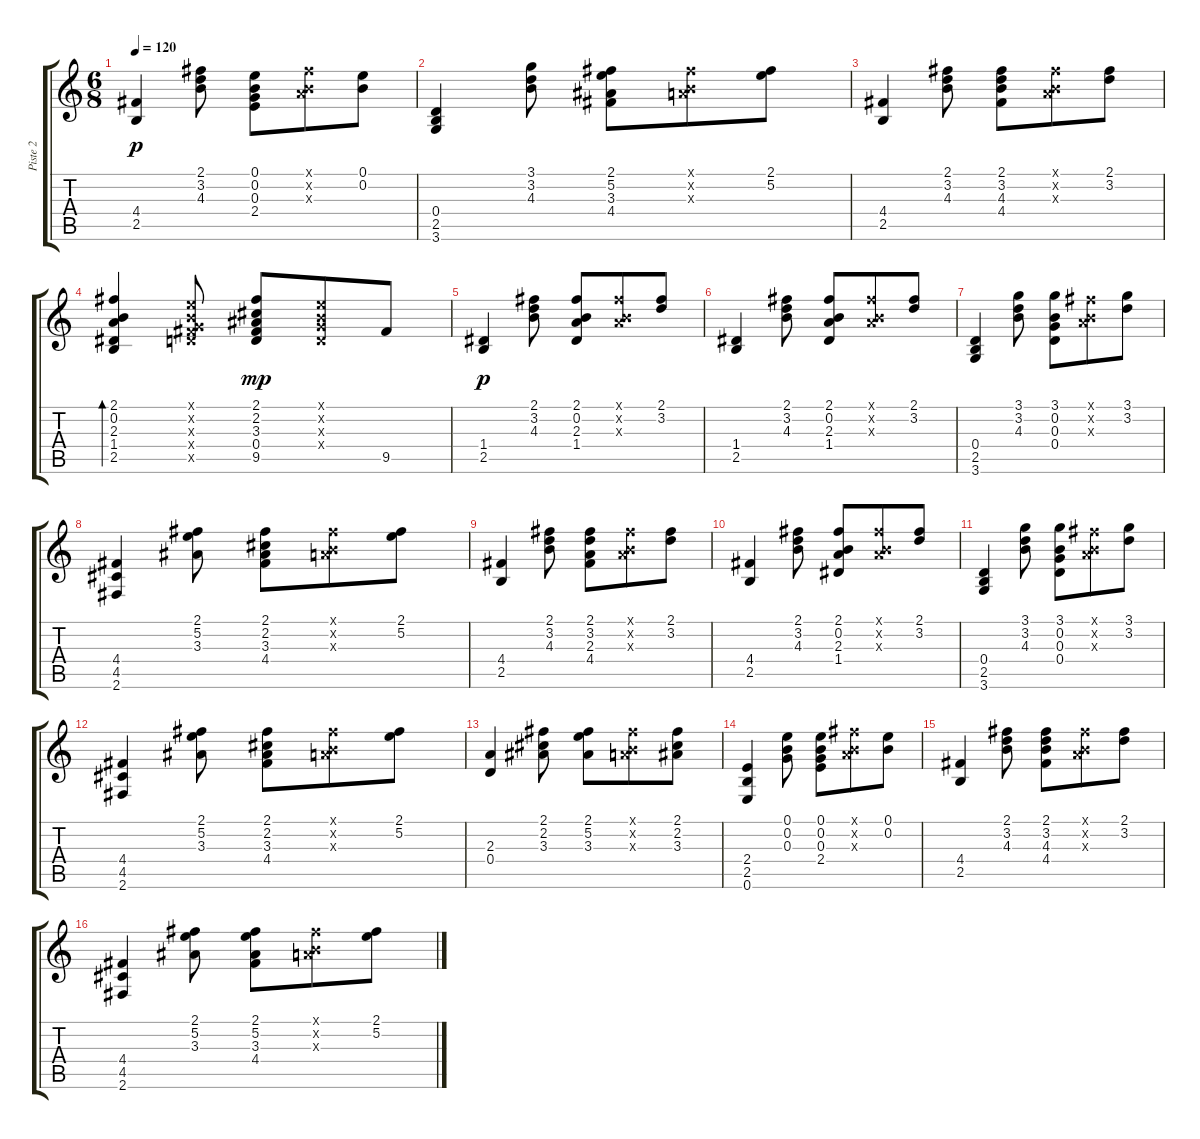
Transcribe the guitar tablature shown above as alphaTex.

\track ("Piste 2" "Piste 2") {instrument electricguitarmuted}
\staff {score tabs}
\tuning (E4 B3 G3 D3 A2 E2) {hide}
\ts (6 8)
\tempo 120
\clef g2
\ks c
(4.4 2.5).4{dy p} (2.1 3.2 4.3).8 (0.1 0.2 0.3 2.4).8 (2.1{x} 0.2{x} 2.3{x}).8 (0.1 0.2).8 |
(0.4 2.5 3.6).4 (3.1 3.2 4.3).8 (2.1 5.2 3.3 4.4).8 (2.1{x} 0.2{x} 2.3{x}).8 (2.1 5.2).8 |
(4.4 2.5).4 (2.1 3.2 4.3).8 (2.1 3.2 4.3 4.4).8 (2.1{x} 0.2{x} 2.3{x}).8 (2.1 3.2).8 |
(2.1 0.2 2.3 1.4 2.5).4{bd 480} (0.1{x} 0.2{x} 0.3{x} 0.4{x} 9.5{x}).8 (2.1 2.2 3.3 0.4 9.5).8{dy mp} (0.1{x} 0.2{x} 0.3{x} 0.4{x}).8 9.5.8 |
(1.4 2.5).4{dy p} (2.1 3.2 4.3).8 (2.1 0.2 2.3 1.4).8 (2.1{x} 0.2{x} 2.3{x}).8 (2.1 3.2).8 |
(1.4 2.5).4 (2.1 3.2 4.3).8 (2.1 0.2 2.3 1.4).8 (2.1{x} 0.2{x} 2.3{x}).8 (2.1 3.2).8 |
(0.4 2.5 3.6).4 (3.1 3.2 4.3).8 (3.1 0.2 0.3 0.4).8 (2.1{x} 0.2{x} 2.3{x}).8 (3.1 3.2).8 |
(4.4 4.5 2.6).4 (2.1 5.2 3.3).8 (2.1 2.2 3.3 4.4).8 (2.1{x} 0.2{x} 2.3{x}).8 (2.1 5.2).8 |
(4.4 2.5).4 (2.1 3.2 4.3).8 (2.1 3.2 2.3 4.4).8 (2.1{x} 0.2{x} 2.3{x}).8 (2.1 3.2).8 |
(4.4 2.5).4 (2.1 3.2 4.3).8 (2.1 0.2 2.3 1.4).8 (2.1{x} 0.2{x} 2.3{x}).8 (2.1 3.2).8 |
(0.4 2.5 3.6).4 (3.1 3.2 4.3).8 (3.1 0.2 0.3 0.4).8 (2.1{x} 0.2{x} 2.3{x}).8 (3.1 3.2).8 |
(4.4 4.5 2.6).4 (2.1 5.2 3.3).8 (2.1 2.2 3.3 4.4).8 (2.1{x} 0.2{x} 2.3{x}).8 (2.1 5.2).8 |
(2.3 0.4).4 (2.1 2.2 3.3).8 (2.1 5.2 3.3).8 (2.1{x} 0.2{x} 2.3{x}).8 (2.1 2.2 3.3).8 |
(2.4 2.5 0.6).4 (0.1 0.2 0.3).8 (0.1 0.2 0.3 2.4).8 (2.1{x} 0.2{x} 2.3{x}).8 (0.1 0.2).8 |
(4.4 2.5).4 (2.1 3.2 4.3).8 (2.1 3.2 4.3 4.4).8 (2.1{x} 0.2{x} 2.3{x}).8 (2.1 3.2).8 |
(4.4 4.5 2.6).4 (2.1 5.2 3.3).8 (2.1 5.2 3.3 4.4).8 (2.1{x} 0.2{x} 2.3{x}).8 (2.1 5.2).8
